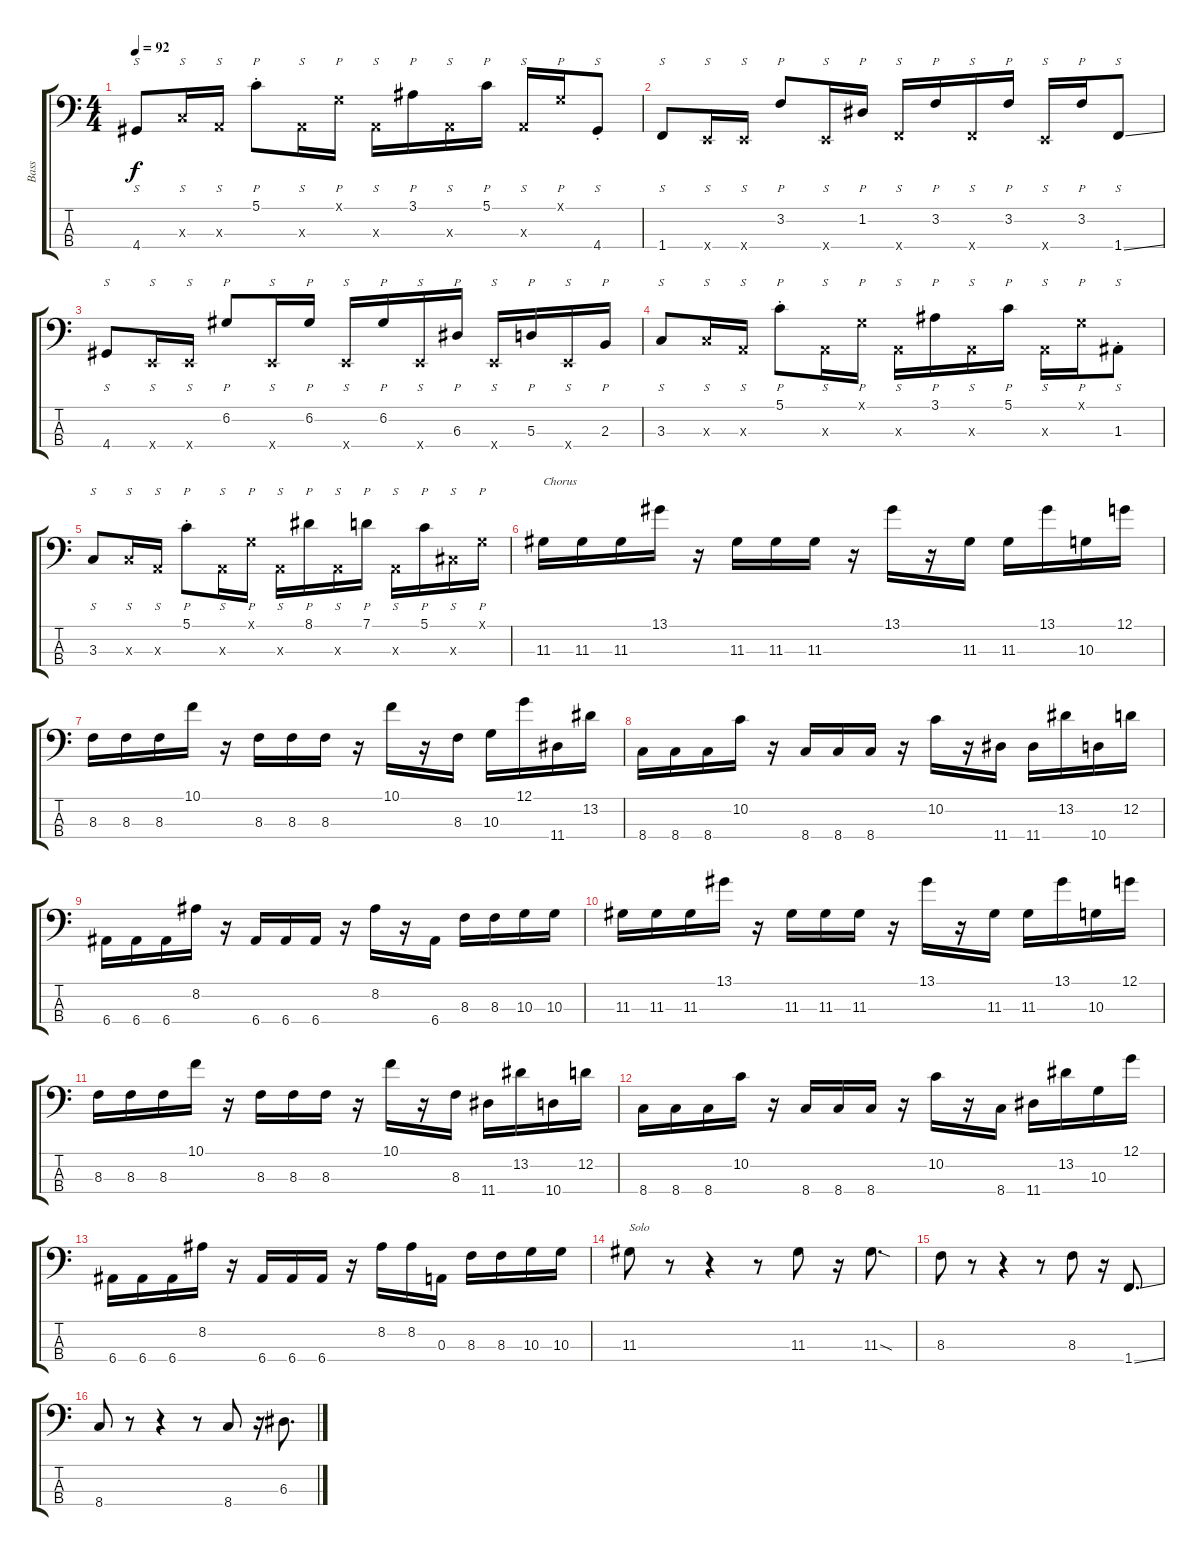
\track ("Bass" "Bass") {instrument electricbassfinger}
\staff {score tabs}
\tuning (G2 D2 A1 E1) {hide}
\ts (4 4)
\tempo 92
\clef f4
\ks c
4.4.8{s dy f} 3.3{x}.16{s} 0.3{x}.16{s} 5.1{st}.8{p} 0.3{x}.16{s} 0.1{x}.16{p} 0.3{x}.16{s} 3.1.16{p} 0.3{x}.16{s} 5.1.16{p} 0.3{x}.16{s} 0.1{x}.16{p} 4.4{st}.8{s} |
1.4.8{s} 0.4{x}.16{s} 0.4{x}.16{s} 3.2.8{p} 0.4{x}.16{s} 1.2.16{p} 1.4{x}.16{s} 3.2.16{p} 1.4{x}.16{s} 3.2.16{p} 0.4{x}.16{s} 3.2.16{p} 1.4{ss}.8{s} |
4.4.8{s} 0.4{x}.16{s} 0.4{x}.16{s} 6.2.8{p} 0.4{x}.16{s} 6.2.16{p} 0.4{x}.16{s} 6.2.16{p} 0.4{x}.16{s} 6.3.16{p} 0.4{x}.16{s} 5.3.16{p} 0.4{x}.16{s} 2.3.16{p} |
3.3.8{s} 3.3{x}.16{s} 0.3{x}.16{s} 5.1{st}.8{p} 0.3{x}.16{s} 0.1{x}.16{p} 0.3{x}.16{s} 3.1.16{p} 0.3{x}.16{s} 5.1.16{p} 0.3{x}.16{s} 0.1{x}.16{p} 1.3{st}.8{s} |
3.3.8{s} 3.3{x}.16{s} 0.3{x}.16{s} 5.1{st}.8{p} 0.3{x}.16{s} 0.1{x}.16{p} 0.3{x}.16{s} 8.1.16{p} 0.3{x}.16{s} 7.1.16{p} 0.3{x}.16{s} 5.1.16{p} 4.3{x}.16{s} 0.1{x}.16{p} |
11.3.16{txt "Chorus" instrument electricbassfinger} 11.3.16 11.3.16 13.1.16 r.16 11.3.16 11.3.16 11.3.16 r.16 13.1.16 r.16 11.3.16 11.3.16 13.1.16 10.3.16 12.1.16 |
8.3.16 8.3.16 8.3.16 10.1.16 r.16 8.3.16 8.3.16 8.3.16 r.16 10.1.16 r.16 8.3.16 10.3.16 12.1.16 11.4.16 13.2.16 |
8.4.16 8.4.16 8.4.16 10.2.16 r.16 8.4.16 8.4.16 8.4.16 r.16 10.2.16 r.16 11.4.16 11.4.16 13.2.16 10.4.16 12.2.16 |
6.4.16 6.4.16 6.4.16 8.2.16 r.16 6.4.16 6.4.16 6.4.16 r.16 8.2.16 r.16 6.4.16 8.3.16 8.3.16 10.3.16 10.3.16 |
11.3.16 11.3.16 11.3.16 13.1.16 r.16 11.3.16 11.3.16 11.3.16 r.16 13.1.16 r.16 11.3.16 11.3.16 13.1.16 10.3.16 12.1.16 |
8.3.16 8.3.16 8.3.16 10.1.16 r.16 8.3.16 8.3.16 8.3.16 r.16 10.1.16 r.16 8.3.16 11.4.16 13.2.16 10.4.16 12.2.16 |
8.4.16 8.4.16 8.4.16 10.2.16 r.16 8.4.16 8.4.16 8.4.16 r.16 10.2.16 r.16 8.4.16 11.4.16 13.2.16 10.3.16 12.1.16 |
6.4.16 6.4.16 6.4.16 8.2.16 r.16 6.4.16 6.4.16 6.4.16 r.16 8.2.16 8.2.16 0.3.16 8.3.16 8.3.16 10.3.16 10.3.16 |
11.3.8{txt "Solo"} r.8 r.4 r.8 11.3.8 r.16 11.3{sod}.8{d} |
8.3.8 r.8 r.4 r.8 8.3.8 r.16 1.4{ss}.8{d} |
8.4.8 r.8 r.4 r.8 8.4.8 r.16 6.3.8{d}
